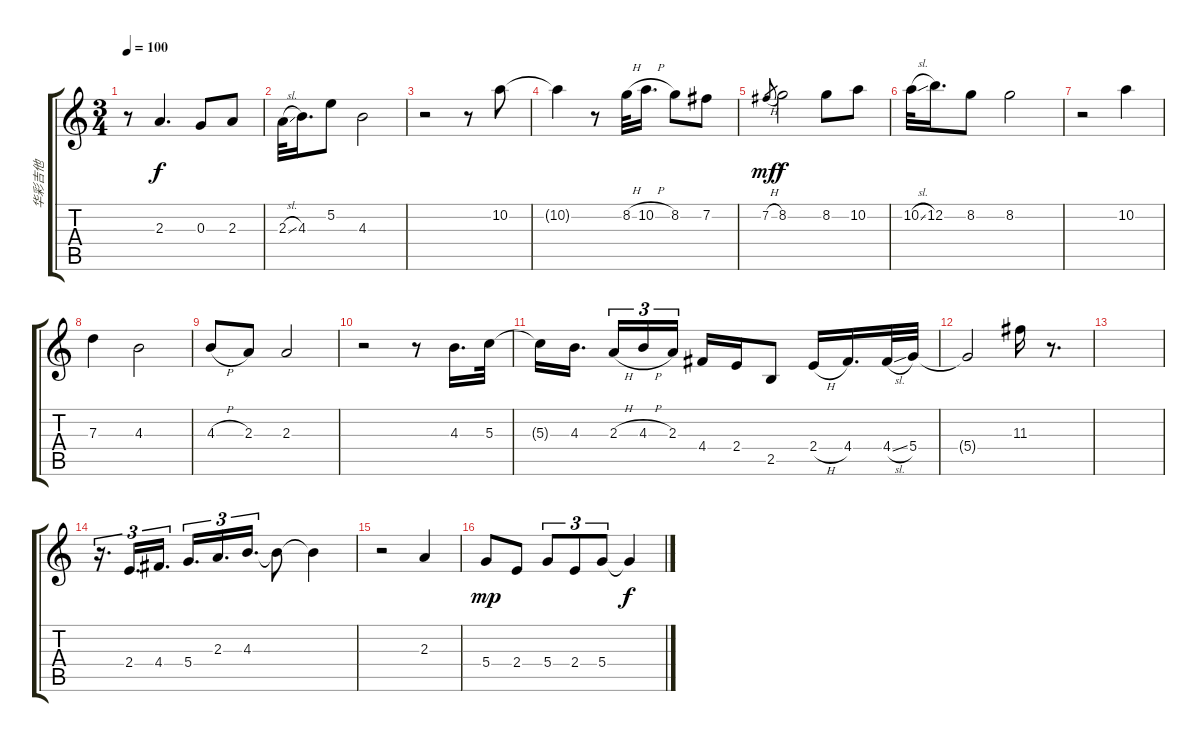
\track ("华彩吉他" "华彩吉他") {instrument acousticguitarnylon}
\staff {score tabs}
\tuning (E4 B3 G3 D3 A2 E2) {hide}
\ts (3 4)
\tempo 100
\clef g2
\ks c
r.8{dy f} 2.3.4{d} 0.3.8 2.3.8 |
2.3{sl}.32 4.3.16{d} 5.2.8 4.3.2 |
r.2 r.8 10.2.8 |
10.2{t}.4 r.8 8.2{h}.32 10.2{h}.16{d} 8.2.8 7.2.8 |
7.2{h}.8{gr dy mf} 8.2.2{dy f} 8.2.8 10.2.8 |
10.2{sl}.32 12.2.16{d} 8.2.8 8.2.2 |
r.2 10.2.4 |
7.3.4 4.3.2 |
4.3{h}.8 2.3.8 2.3.2 |
r.2 r.8 4.3.16{d} 5.3.32 |
5.3{t}.16 4.3.16{d} 2.3{h}.16{tu (3 2)} 4.3{h}.16{tu (3 2)} 2.3.16{tu (3 2)} 4.4.16 2.4.16 2.5.8 2.4{h}.16 4.4.16{d} 4.4{sl}.32 5.4.32 |
5.4{t}.2 11.3.16{instrument guitarfretnoise} r.8{d} |
|
r.16{d tu (3 2)} 2.4.16{d tu (3 2)} 4.4.16{d tu (3 2)} 5.4.16{d tu (3 2)} 2.3.16{d tu (3 2)} 4.3.16{d tu (3 2)} 4.3{t}.8 4.3{t}.4 |
r.2 2.3.4 |
5.4.8{dy mp} 2.4.8 5.4.8{tu (3 2)} 2.4.8{tu (3 2)} 5.4.8{tu (3 2)} 5.4{t}.4{dy f}
